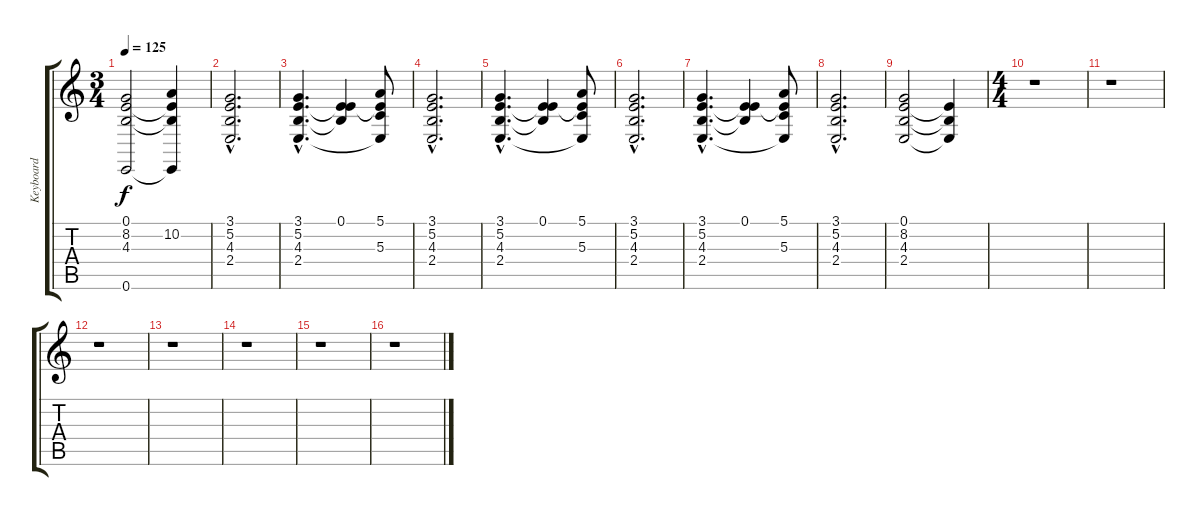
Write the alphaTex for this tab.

\track ("Keyboard" "Keyboard") {instrument choiraahs}
\staff {score tabs}
\tuning (E4 B3 G3 D3 A2 E2) {hide}
\ts (3 4)
\tempo 125
\clef g2
\ks c
(0.1 8.2 4.3 0.6).2{dy f} (0.1{t} 10.2 4.3{t} 0.6{t}).4 |
(3.1{hac} 5.2{hac} 4.3{hac} 2.4{hac}).2{d} |
(3.1{hac} 5.2{hac} 4.3{hac} 2.4{hac}).4{d} (0.1 5.2{t} 4.3{t}).4 (5.1 5.2{t} 5.3 2.4{t}).8 |
(3.1{hac} 5.2{hac} 4.3{hac} 2.4{hac}).2{d} |
(3.1{hac} 5.2{hac} 4.3{hac} 2.4{hac}).4{d} (0.1 5.2{t} 4.3{t}).4 (5.1 5.2{t} 5.3 2.4{t}).8 |
(3.1{hac} 5.2{hac} 4.3{hac} 2.4{hac}).2{d} |
(3.1{hac} 5.2{hac} 4.3{hac} 2.4{hac}).4{d} (0.1 5.2{t} 4.3{t}).4 (5.1 5.2{t} 5.3 2.4{t}).8 |
(3.1{hac} 5.2{hac} 4.3{hac} 2.4{hac}).2{d} |
(0.1 8.2 4.3 2.4).2 (0.1{t} 4.3{t} 2.4{t}).4 |
\ts (4 4)
r.1 |
r.1 |
r.1 |
r.1 |
r.1 |
r.1 |
r.1
